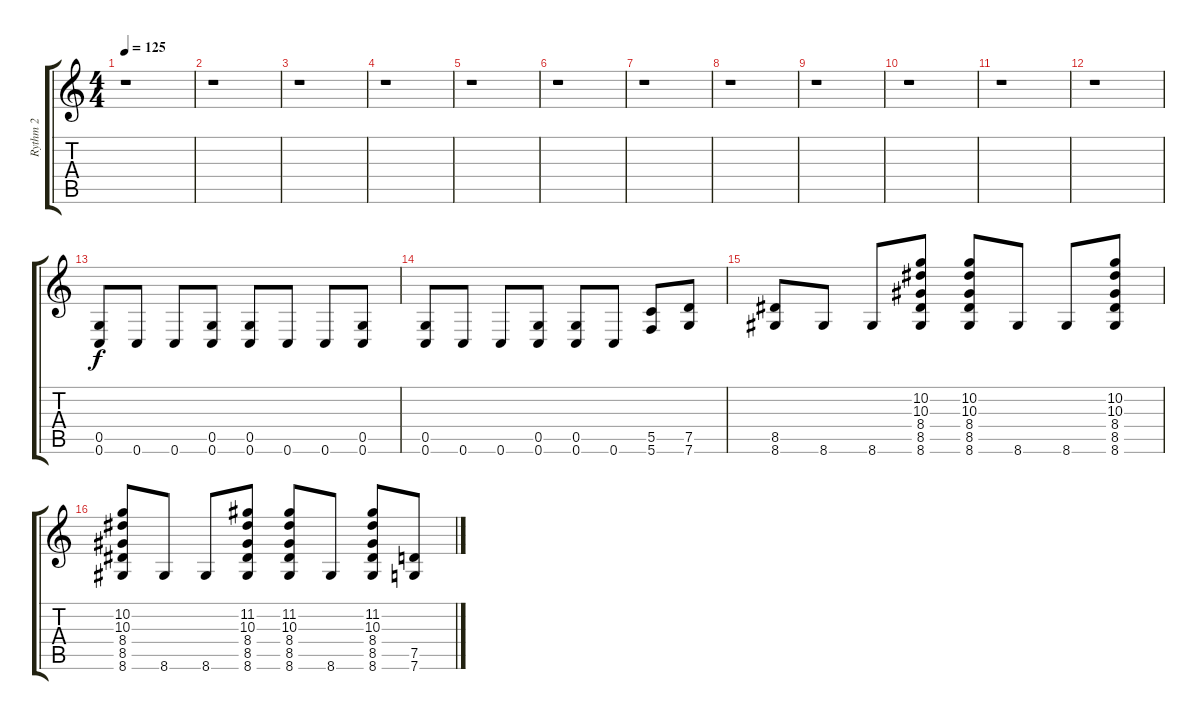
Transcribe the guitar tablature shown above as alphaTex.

\track ("Rythm 2" "Rythm 2") {instrument distortionguitar}
\staff {score tabs}
\tuning (D4 A3 F3 C3 G2 C2) {hide}
\ts (4 4)
\tempo 125
\clef g2
\ks c
r.1{dy f} |
r.1 |
r.1 |
r.1 |
r.1 |
r.1 |
r.1 |
r.1 |
r.1 |
r.1 |
r.1 |
r.1 |
(0.5 0.6).8 0.6.8 0.6.8 (0.5 0.6).8 (0.5 0.6).8 0.6.8 0.6.8 (0.5 0.6).8 |
(0.5 0.6).8 0.6.8 0.6.8 (0.5 0.6).8 (0.5 0.6).8 0.6.8 (5.5 5.6).8 (7.5 7.6).8 |
(8.5 8.6).8 8.6.8 8.6.8 (10.2 10.3 8.4 8.5 8.6).8 (10.2 10.3 8.4 8.5 8.6).8 8.6.8 8.6.8 (10.2 10.3 8.4 8.5 8.6).8 |
(10.2 10.3 8.4 8.5 8.6).8 8.6.8 8.6.8 (11.2 10.3 8.4 8.5 8.6).8 (11.2 10.3 8.4 8.5 8.6).8 8.6.8 (11.2 10.3 8.4 8.5 8.6).8 (7.5 7.6).8
